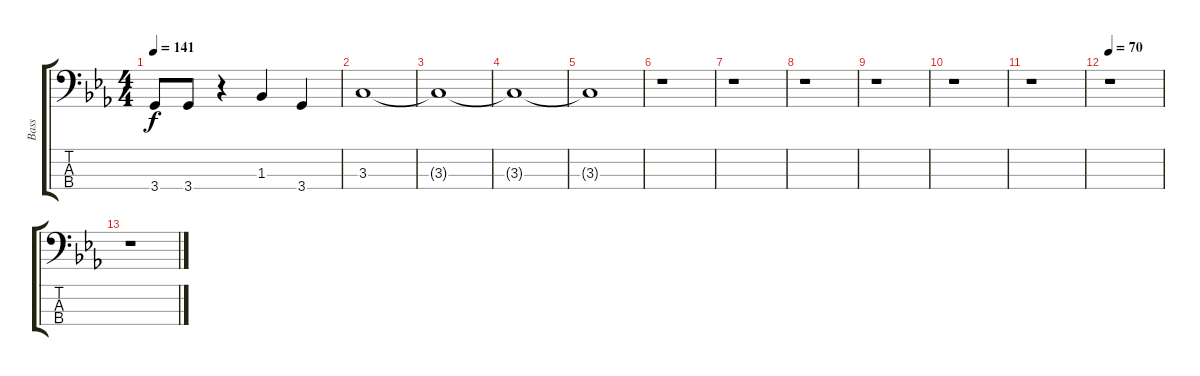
\track ("Bass" "Bass") {instrument electricbassfinger}
\staff {score tabs}
\tuning (G2 D2 A1 E1) {hide}
\ts (4 4)
\tempo 141
\clef f4
\ks eb
3.4.8{dy f} 3.4.8 r.4 1.3.4 3.4.4 |
3.3.1 |
3.3{t}.1 |
3.3{t}.1 |
3.3{t}.1 |
r.1 |
r.1 |
r.1 |
r.1 |
r.1 |
r.1 |
\tempo 70
r.1 |
r.1
